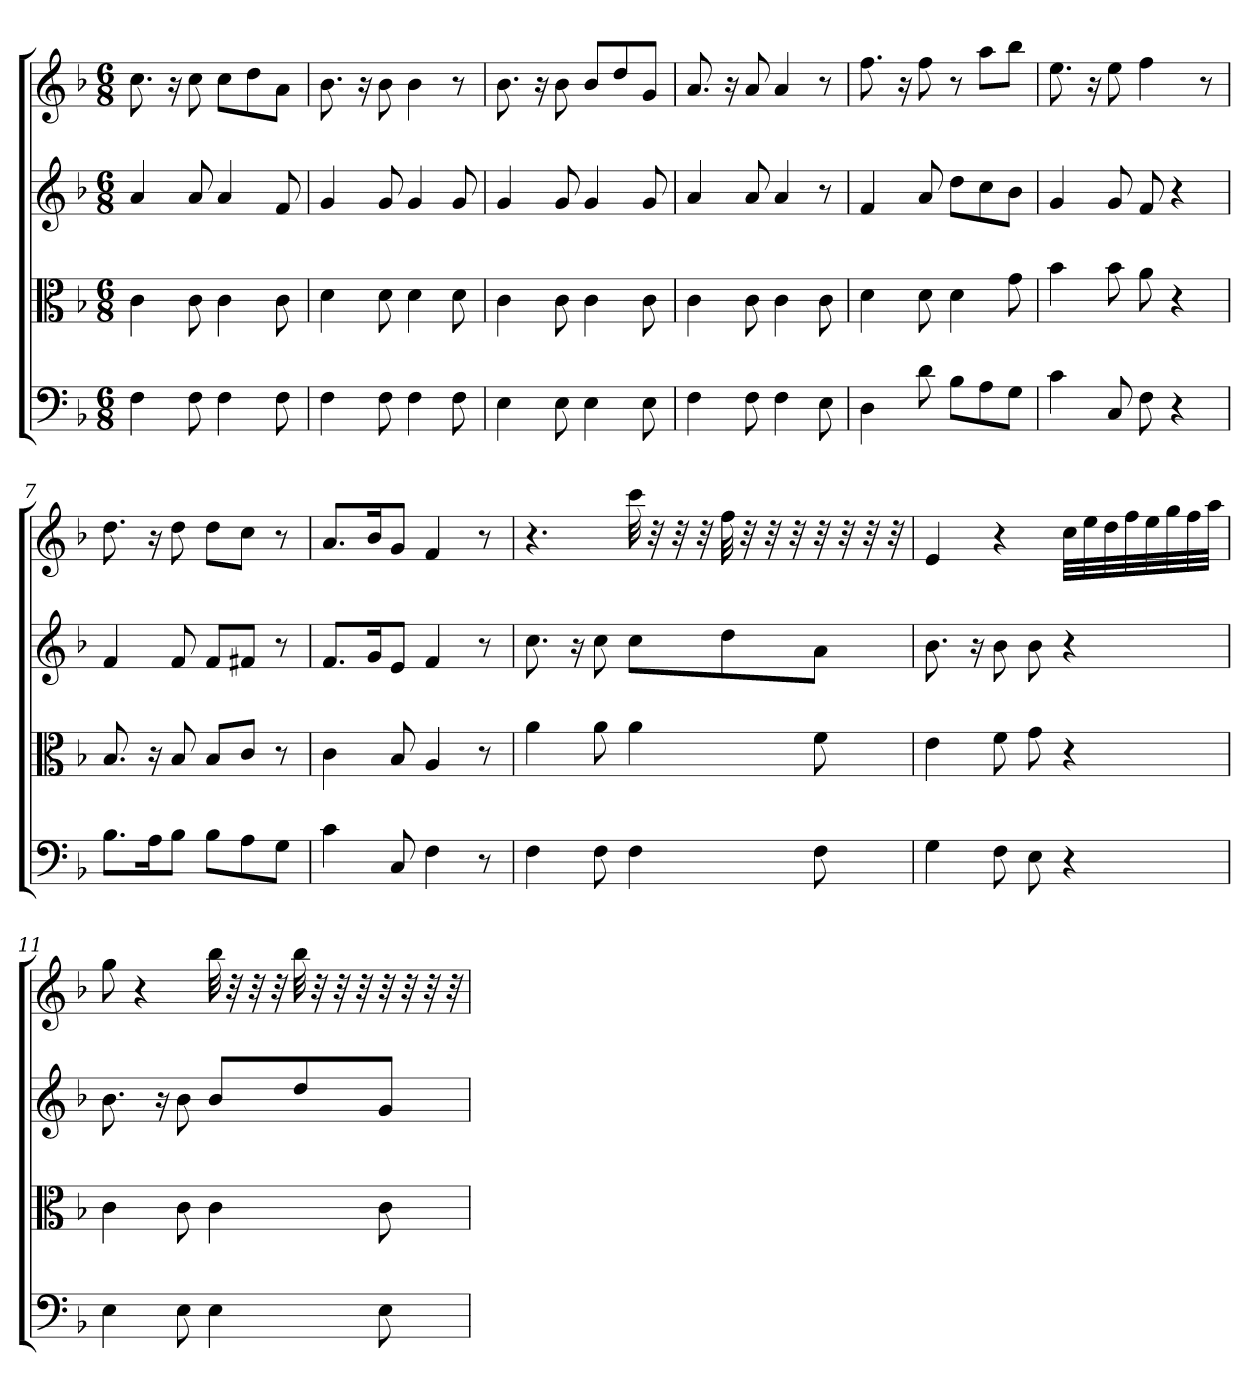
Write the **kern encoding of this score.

**kern	**kern	**kern	**kern
*part4	*part3	*part2	*part1
*staff4	*staff3	*staff2	*staff1
*clefF4	*clefC3	*clefG2	*clefG2
*k[b-]	*k[b-]	*k[b-]	*k[b-]
*F:	*F:	*F:	*F:
*M6/8	*M6/8	*M6/8	*M6/8
=	=	=	=
4F	4c	4a	8.cc
.	.	.	16r
8F	8c	8a	8cc
4F	4c	4a	8cc\L
.	.	.	8dd\
8F	8c	8f	8a\J
=2	=2	=2	=2
4F	4d	4g	8.b-
.	.	.	16r
8F	8d	8g	8b-
4F	4d	4g	4b-
8F	8d	8g	8r
=3	=3	=3	=3
4E	4c	4g	8.b-
.	.	.	16r
8E	8c	8g	8b-
4E	4c	4g	8b-/L
.	.	.	8dd/
8E	8c	8g	8g/J
=4	=4	=4	=4
4F	4c	4a	8.a
.	.	.	16r
8F	8c	8a	8a
4F	4c	4a	4a
8E	8c	8r	8r
=5	=5	=5	=5
4D	4d	4f	8.ff
.	.	.	16r
8d	8d	8a	8ff
8B-\L	4d	8dd\L	8r
8A\	.	8cc\	8aa\L
8G\J	8g	8b-\J	8bb-\J
=6	=6	=6	=6
4c	4b-	4g	8.ee
.	.	.	16r
8C	8b-	8g	8ee
8F	8a	8f	4ff
4r	4r	4r	.
.	.	.	8r
=7	=7	=7	=7
8.B-\L	8.B-	4f	8.dd
16A\K	16r	.	16r
8B-\J	8B-	8f	8dd
8B-\L	8B-/L	8f/L	8dd\L
8A\	8c/J	8f#X/J	8cc\J
8G\J	8r	8r	8r
=8	=8	=8	=8
4c	4c	8.f/L	8.a/L
.	.	16g/K	16b-/K
8C	8B-	8e/J	8g/J
4F	4A	4f	4f
8r	8r	8r	8r
=9	=9	=9	=9
4F	4a	8.cc	4.r
.	.	16r	.
8F	8a	8cc	.
4F	4a	8cc\L	32ccc
.	.	.	32r
.	.	.	32r
.	.	.	32r
.	.	8dd\	32ff
.	.	.	32r
.	.	.	32r
.	.	.	32r
8F	8f	8a\J	32r
.	.	.	32r
.	.	.	32r
.	.	.	32r
=10	=10	=10	=10
4G	4e	8.b-	4e
.	.	16r	.
8F	8f	8b-	4r
8E	8g	8b-	.
4r	4r	4r	32cc\LLL
.	.	.	32ee\
.	.	.	32dd\
.	.	.	32ff\
.	.	.	32ee\
.	.	.	32gg\
.	.	.	32ff\
.	.	.	32aa\JJJ
=11	=11	=11	=11
4E	4c	8.b-	8gg
.	.	.	4r
.	.	16r	.
8E	8c	8b-	.
4E	4c	8b-/L	32bb-
.	.	.	32r
.	.	.	32r
.	.	.	32r
.	.	8dd/	32bb-
.	.	.	32r
.	.	.	32r
.	.	.	32r
8E	8c	8g/J	32r
.	.	.	32r
.	.	.	32r
.	.	.	32r
=	=	=	=
*-	*-	*-	*-
